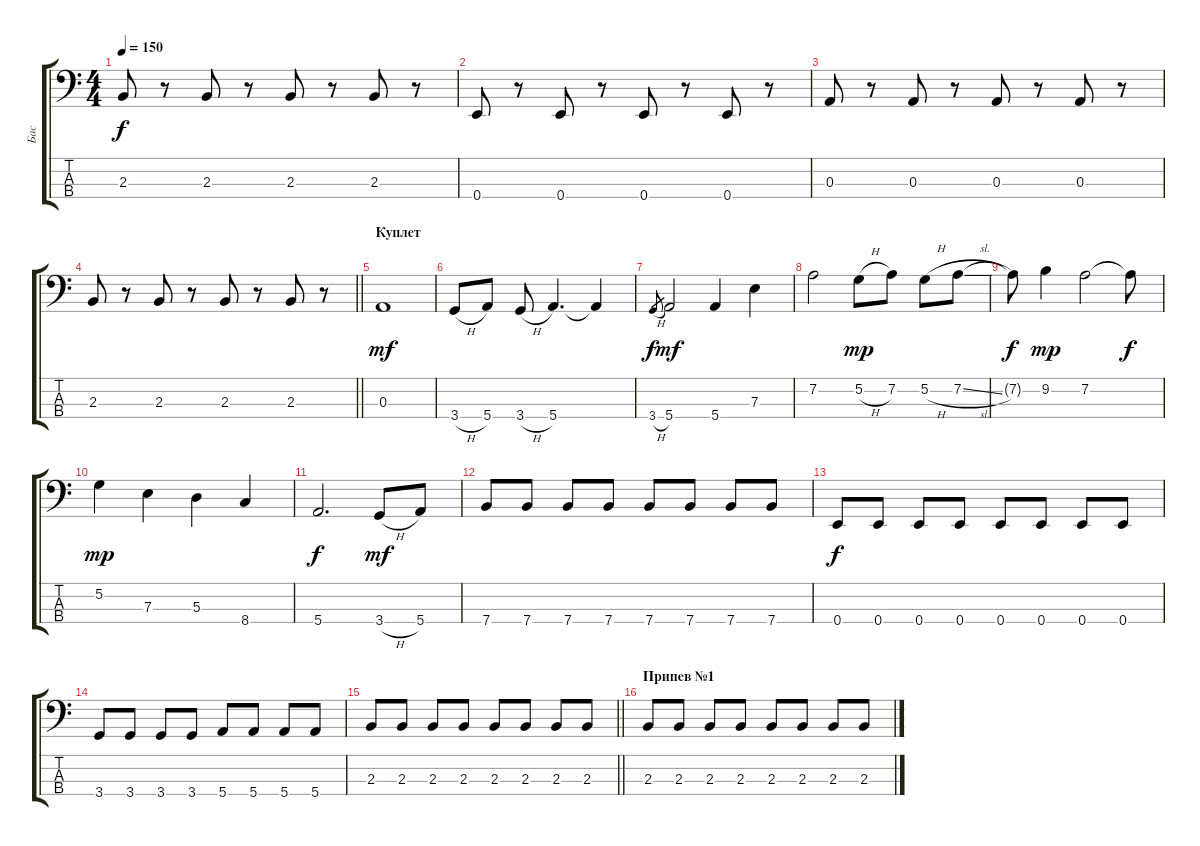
\track ("Бас" "Бас") {instrument electricbassfinger}
\staff {score tabs}
\tuning (G2 D2 A1 E1) {hide}
\ts (4 4)
\tempo 150
\clef f4
\ks c
2.3.8{dy f} r.8 2.3.8 r.8 2.3.8 r.8 2.3.8 r.8 |
0.4.8 r.8 0.4.8 r.8 0.4.8 r.8 0.4.8 r.8 |
0.3.8 r.8 0.3.8 r.8 0.3.8 r.8 0.3.8 r.8 |
\barLineRight lightlight
2.3.8 r.8 2.3.8 r.8 2.3.8 r.8 2.3.8 r.8 |
\section ("" "Куплет")
0.3.1{dy mf} |
3.4{h}.8 5.4.8 3.4{h}.8 5.4.4{d} 5.4{t}.4 |
3.4{h}.8{gr dy f} 5.4.2{dy mf} 5.4.4 7.3.4 |
7.2.2 5.2{h}.8{dy mp} 7.2.8 5.2{h}.8 7.2{sl}.8 |
7.2{t}.8{dy f} 9.2.4{dy mp} 7.2.2 7.2{t}.8{dy f} |
5.2.4{dy mp} 7.3.4 5.3.4 8.4.4 |
5.4.2{d dy f} 3.4{h}.8{dy mf} 5.4.8 |
7.4.8 7.4.8 7.4.8 7.4.8 7.4.8 7.4.8 7.4.8 7.4.8 |
0.4.8{dy f} 0.4.8 0.4.8 0.4.8 0.4.8 0.4.8 0.4.8 0.4.8 |
3.4.8 3.4.8 3.4.8 3.4.8 5.4.8 5.4.8 5.4.8 5.4.8 |
\barLineRight lightlight
2.3.8 2.3.8 2.3.8 2.3.8 2.3.8 2.3.8 2.3.8 2.3.8 |
\section ("" "Припев №1")
2.3.8 2.3.8 2.3.8 2.3.8 2.3.8 2.3.8 2.3.8 2.3.8
